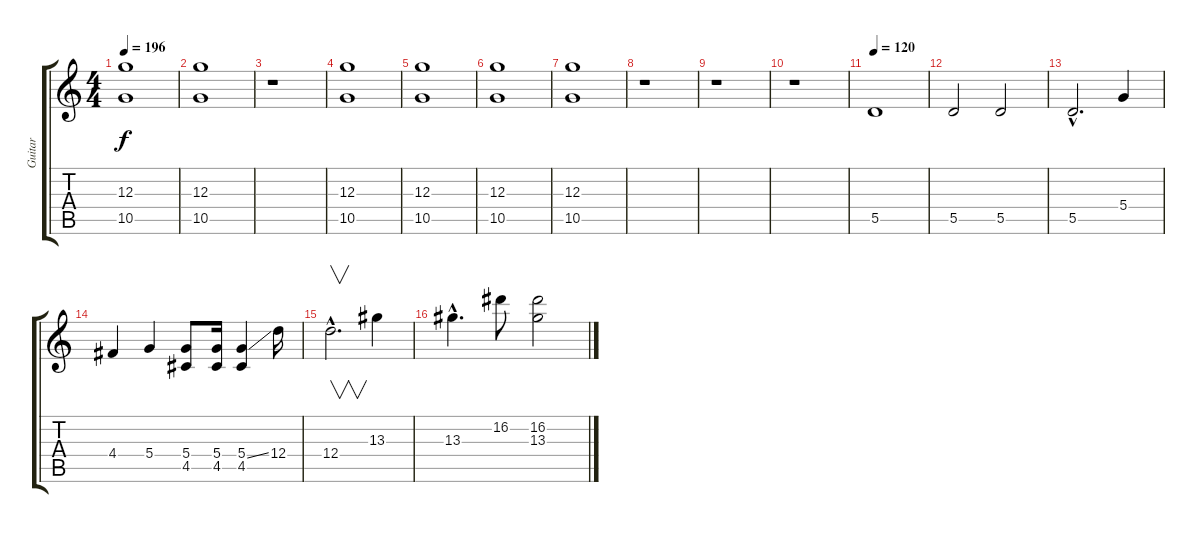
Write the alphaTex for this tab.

\track ("Guitar" "Guitar") {instrument overdrivenguitar}
\staff {score tabs}
\tuning (E4 B3 G3 D3 A2 E2) {hide}
\ts (4 4)
\tempo 196
\clef g2
\ks c
(12.3 10.5).1{dy f} |
(12.3 10.5).1 |
r.1 |
(12.3 10.5).1 |
(12.3 10.5).1 |
(12.3 10.5).1 |
(12.3 10.5).1 |
r.1 |
r.1 |
r.1 |
\tempo 120
5.5.1 |
5.5.2 5.5.2 |
5.5{hac}.2{d} 5.4.4 |
4.4.4 5.4.4 (5.4 4.5).8 (5.4 4.5).16 (5.4{ss} 4.5).4 12.4.16 |
12.4{hac}.2{v d} 13.3.4 |
13.3{hac}.4{d} 16.2.8 (16.2 13.3).2
